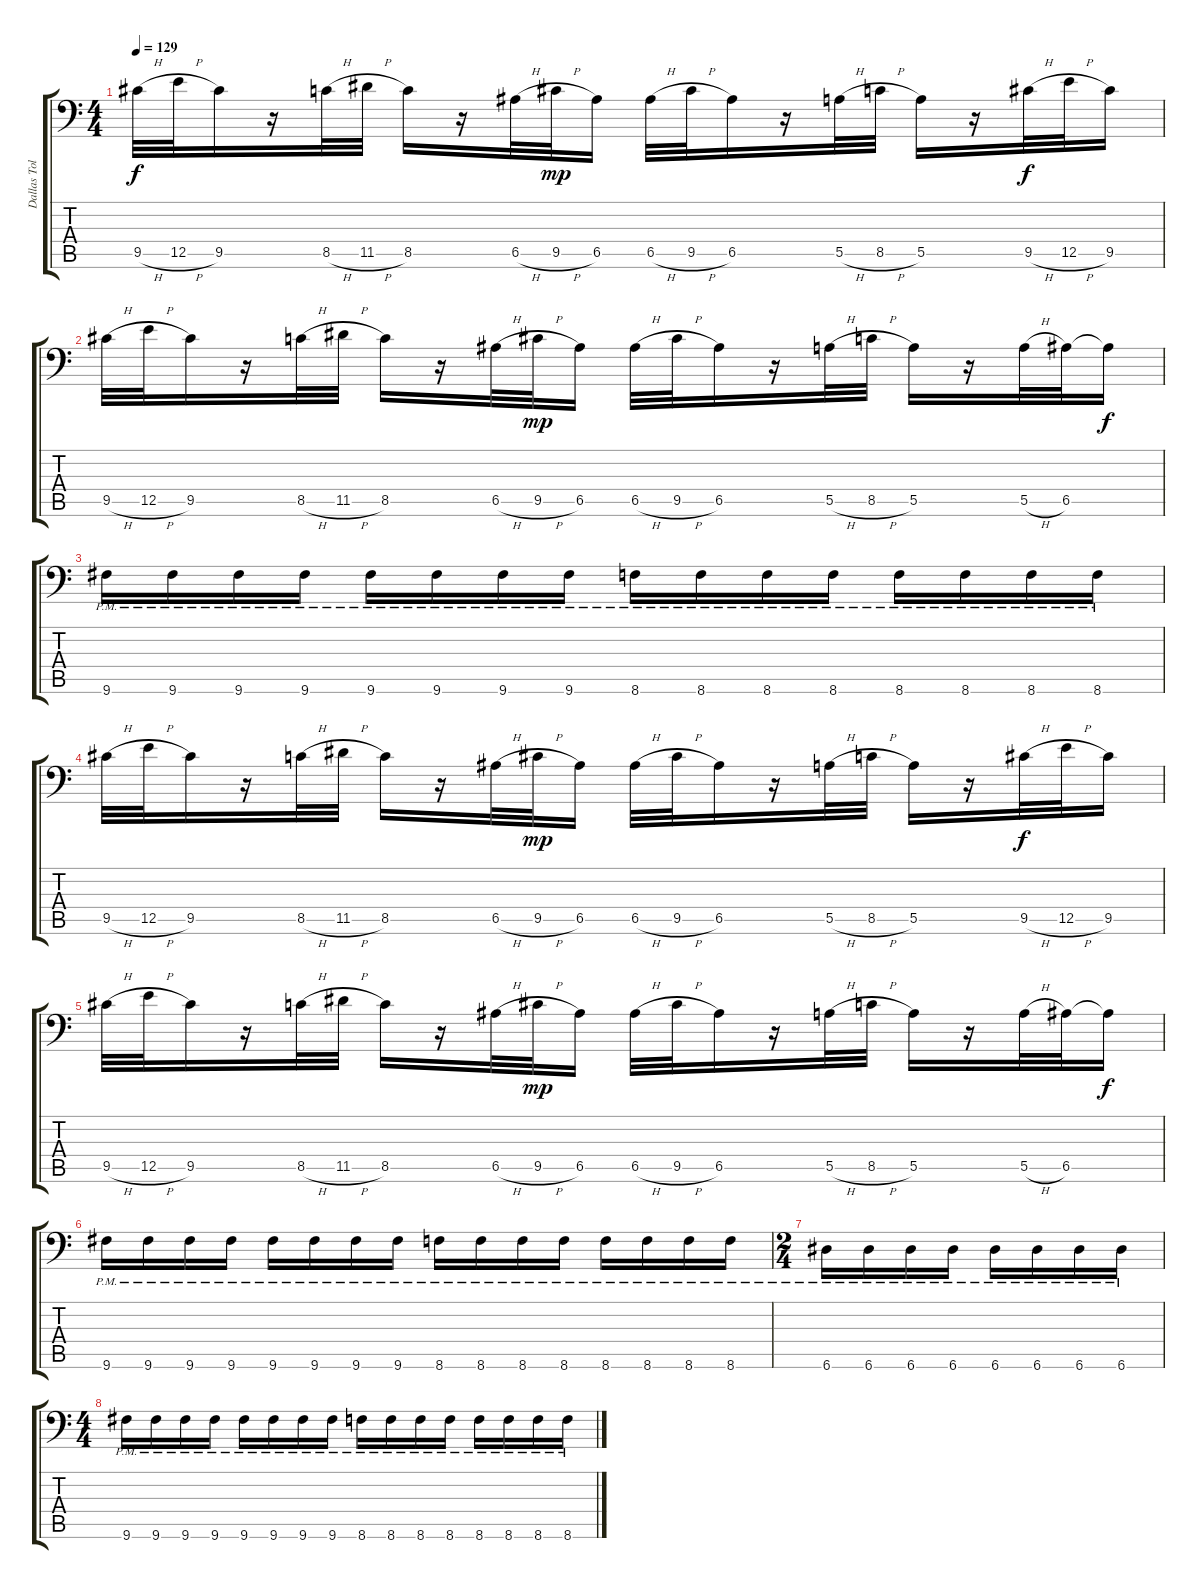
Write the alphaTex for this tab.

\track ("Dallas Toler-Wade " "Dallas Tol") {instrument distortionguitar}
\staff {score tabs}
\tuning (B3 Gb3 D3 A2 E2 A1) {hide}
\ts (4 4)
\tempo 129
\clef f4
\ks c
9.5{h}.32{dy f} 12.5{h}.32 9.5.16 r.16 8.5{h}.32 11.5{h}.32 8.5.16 r.16 6.5{h}.32 9.5{h}.32{dy mp} 6.5.16 6.5{h}.32 9.5{h}.32 6.5.16 r.16 5.5{h}.32 8.5{h}.32 5.5.16 r.16 9.5{h}.32{dy f} 12.5{h}.32 9.5.16 |
9.5{h}.32 12.5{h}.32 9.5.16 r.16 8.5{h}.32 11.5{h}.32 8.5.16 r.16 6.5{h}.32 9.5{h}.32{dy mp} 6.5.16 6.5{h}.32 9.5{h}.32 6.5.16 r.16 5.5{h}.32 8.5{h}.32 5.5.16 r.16 5.5{h}.32 6.5.32 6.5{t}.16{dy f} |
9.6{pm}.16 9.6{pm}.16 9.6{pm}.16 9.6{pm}.16 9.6{pm}.16 9.6{pm}.16 9.6{pm}.16 9.6{pm}.16 8.6{pm}.16 8.6{pm}.16 8.6{pm}.16 8.6{pm}.16 8.6{pm}.16 8.6{pm}.16 8.6{pm}.16 8.6{pm}.16 |
9.5{h}.32 12.5{h}.32 9.5.16 r.16 8.5{h}.32 11.5{h}.32 8.5.16 r.16 6.5{h}.32 9.5{h}.32{dy mp} 6.5.16 6.5{h}.32 9.5{h}.32 6.5.16 r.16 5.5{h}.32 8.5{h}.32 5.5.16 r.16 9.5{h}.32{dy f} 12.5{h}.32 9.5.16 |
9.5{h}.32 12.5{h}.32 9.5.16 r.16 8.5{h}.32 11.5{h}.32 8.5.16 r.16 6.5{h}.32 9.5{h}.32{dy mp} 6.5.16 6.5{h}.32 9.5{h}.32 6.5.16 r.16 5.5{h}.32 8.5{h}.32 5.5.16 r.16 5.5{h}.32 6.5.32 6.5{t}.16{dy f} |
9.6{pm}.16 9.6{pm}.16 9.6{pm}.16 9.6{pm}.16 9.6{pm}.16 9.6{pm}.16 9.6{pm}.16 9.6{pm}.16 8.6{pm}.16 8.6{pm}.16 8.6{pm}.16 8.6{pm}.16 8.6{pm}.16 8.6{pm}.16 8.6{pm}.16 8.6{pm}.16 |
\ts (2 4)
6.6{pm}.16 6.6{pm}.16 6.6{pm}.16 6.6{pm}.16 6.6{pm}.16 6.6{pm}.16 6.6{pm}.16 6.6{pm}.16 |
\ts (4 4)
9.6{pm}.16 9.6{pm}.16 9.6{pm}.16 9.6{pm}.16 9.6{pm}.16 9.6{pm}.16 9.6{pm}.16 9.6{pm}.16 8.6{pm}.16 8.6{pm}.16 8.6{pm}.16 8.6{pm}.16 8.6{pm}.16 8.6{pm}.16 8.6{pm}.16 8.6{pm}.16
